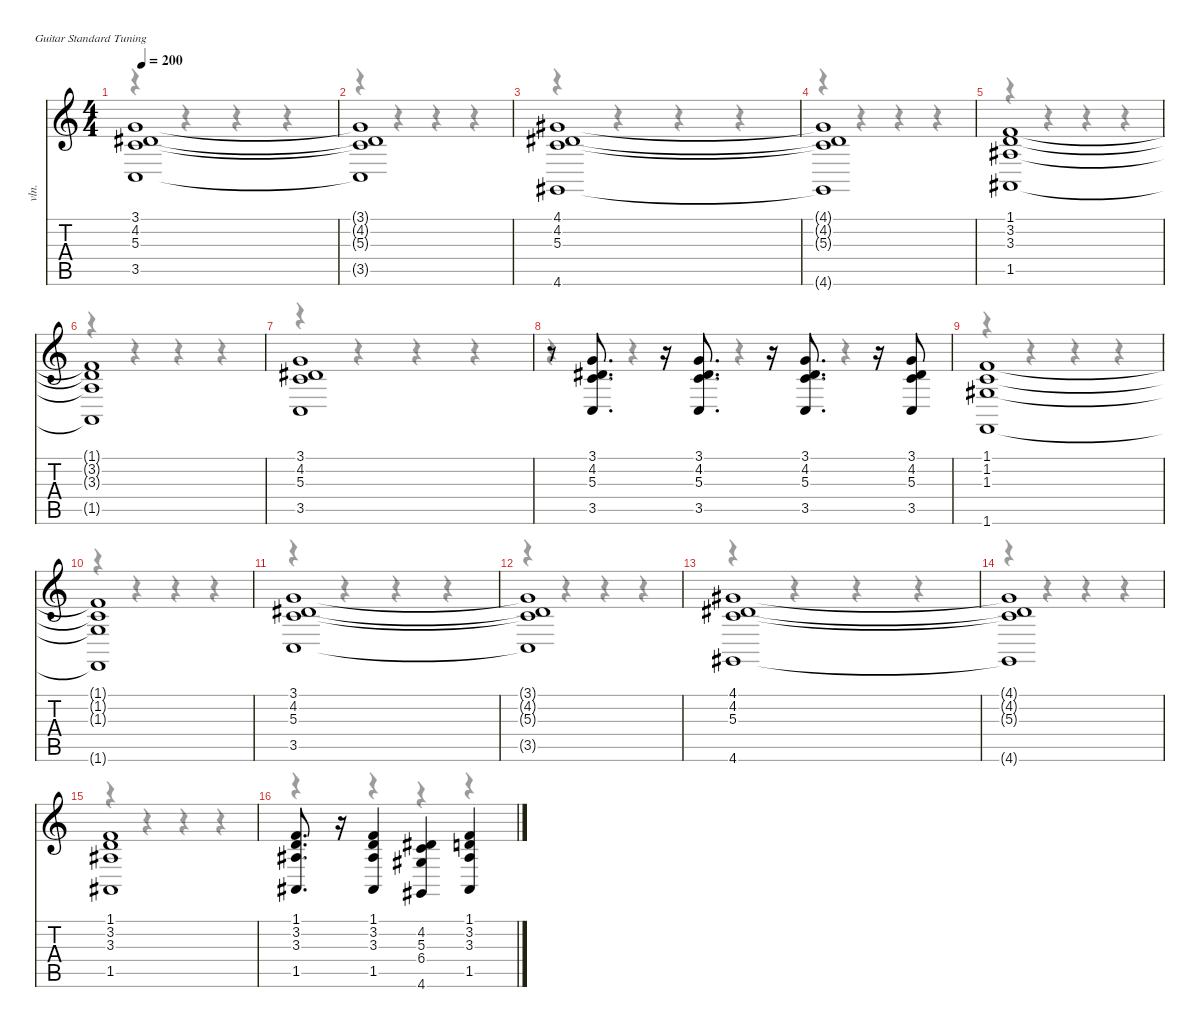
\hideDynamics
\bracketExtendMode nobrackets
\otherSystemsTrackNameOrientation horizontal
\track ("Ensemble" "vln.") {instrument stringensemble1}
\staff {score tabs}
\tuning (E4 B3 G3 D3 A2 E2)
\voice
\ts (4 4)
\section ("" "")
\scale
0.991149
\tempo 200
\accidentals auto
\clef g2
\ottava regular
\simile none
\ks c
(3.1 4.2{acc #} 5.3 3.5).1{dy f} |
\scale
0.991149 (3.1{t} 4.2{t acc #} 5.3{t} 3.5{t}).1 |
\scale
1.05826 (4.1{acc #} 4.2{acc #} 5.3 4.6{acc #}).1 |
\scale
0.977051 (4.1{t acc #} 4.2{t acc #} 5.3{t} 4.6{t acc #}).1 |
\scale
0.977051 (1.1 3.2 3.3{acc #} 1.5{acc #}).1 |
\scale
0.977051 (1.1{t} 3.2{t} 3.3{t acc #} 1.5{t acc #}).1 |
\scale
0.999117 (3.1 4.2{acc #} 5.3 3.5).1 |
\scale
1.01147 r.8 (3.1 4.2{acc #} 5.3 3.5).8{d} r.16 (3.1 4.2{acc #} 5.3 3.5).8{d} r.16 (3.1 4.2{acc #} 5.3 3.5).8{d} r.16 (3.1 4.2{acc #} 5.3 3.5).8 |
\section ("" "")
\scale
1.07196 (1.1 1.2 1.3{acc #} 1.6).1 |
\scale
0.987079 (1.1{t} 1.2{t} 1.3{t acc #} 1.6{t}).1 |
\scale
0.987079 (3.1 4.2{acc #} 5.3 3.5).1 |
\scale
0.987079 (3.1{t} 4.2{t acc #} 5.3{t} 3.5{t}).1 |
\scale
0.979723 (4.1{acc #} 4.2{acc #} 5.3 4.6{acc #}).1 |
\scale
0.987079 (4.1{t acc #} 4.2{t acc #} 5.3{t} 4.6{t acc #}).1 |
\scale
1.07174 (1.1 3.2 3.3{acc #} 1.5{acc #}).1 |
\scale
0.995538 (1.1 3.2 3.3{acc #} 1.5{acc #}).8{d} r.16 (1.1 3.2 3.3{acc #} 1.5{acc #}).4 (4.2{acc #} 5.3 6.4{acc #} 4.6{acc #}).4 (1.1 3.2 3.3{acc #} 1.5{acc #}).4
\voice
\clef g2
\ottava regular
\simile none
\ks c
r.4{dy mf} r.4 r.4 r.4 |
r.4 r.4 r.4 r.4 |
r.4 r.4 r.4 r.4 |
r.4 r.4 r.4 r.4 |
r.4 r.4 r.4 r.4 |
r.4 r.4 r.4 r.4 |
r.4 r.4 r.4 r.4 |
r.4 r.4 r.4 r.4 |
r.4 r.4 r.4 r.4 |
r.4 r.4 r.4 r.4 |
r.4 r.4 r.4 r.4 |
r.4 r.4 r.4 r.4 |
r.4 r.4 r.4 r.4 |
r.4 r.4 r.4 r.4 |
r.4 r.4 r.4 r.4 |
r.4 r.4 r.4 r.4
